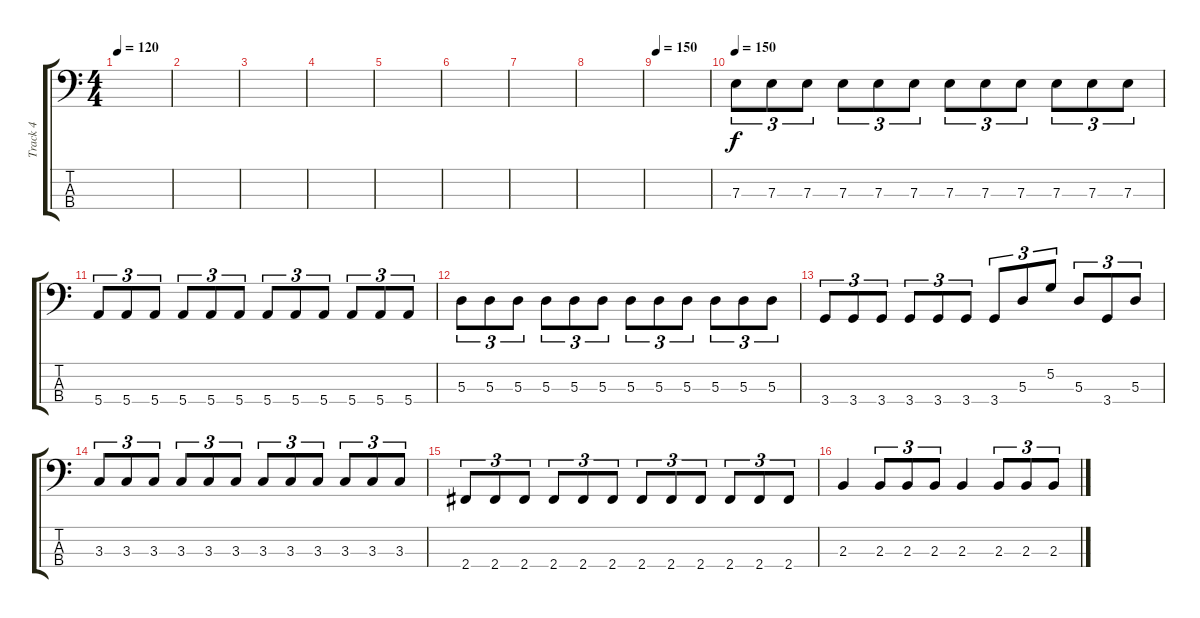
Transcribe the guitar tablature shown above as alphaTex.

\track ("Track 4" "Track 4") {instrument slapbass1}
\staff {score tabs}
\tuning (G2 D2 A1 E1) {hide}
\ts (4 4)
\tempo 120
\clef f4
\ks c
|
|
|
|
|
|
|
|
\tempo 150
|
\tempo 150
7.3.8{tu (3 2)} 7.3.8{tu (3 2)} 7.3.8{tu (3 2)} 7.3.8{tu (3 2)} 7.3.8{tu (3 2)} 7.3.8{tu (3 2)} 7.3.8{tu (3 2)} 7.3.8{tu (3 2)} 7.3.8{tu (3 2)} 7.3.8{tu (3 2)} 7.3.8{tu (3 2)} 7.3.8{tu (3 2)} |
5.4.8{tu (3 2)} 5.4.8{tu (3 2)} 5.4.8{tu (3 2)} 5.4.8{tu (3 2)} 5.4.8{tu (3 2)} 5.4.8{tu (3 2)} 5.4.8{tu (3 2)} 5.4.8{tu (3 2)} 5.4.8{tu (3 2)} 5.4.8{tu (3 2)} 5.4.8{tu (3 2)} 5.4.8{tu (3 2)} |
5.3.8{tu (3 2)} 5.3.8{tu (3 2)} 5.3.8{tu (3 2)} 5.3.8{tu (3 2)} 5.3.8{tu (3 2)} 5.3.8{tu (3 2)} 5.3.8{tu (3 2)} 5.3.8{tu (3 2)} 5.3.8{tu (3 2)} 5.3.8{tu (3 2)} 5.3.8{tu (3 2)} 5.3.8{tu (3 2)} |
3.4.8{tu (3 2)} 3.4.8{tu (3 2)} 3.4.8{tu (3 2)} 3.4.8{tu (3 2)} 3.4.8{tu (3 2)} 3.4.8{tu (3 2)} 3.4.8{tu (3 2)} 5.3.8{tu (3 2)} 5.2.8{tu (3 2)} 5.3.8{tu (3 2)} 3.4.8{tu (3 2)} 5.3.8{tu (3 2)} |
3.3.8{tu (3 2)} 3.3.8{tu (3 2)} 3.3.8{tu (3 2)} 3.3.8{tu (3 2)} 3.3.8{tu (3 2)} 3.3.8{tu (3 2)} 3.3.8{tu (3 2)} 3.3.8{tu (3 2)} 3.3.8{tu (3 2)} 3.3.8{tu (3 2)} 3.3.8{tu (3 2)} 3.3.8{tu (3 2)} |
2.4.8{tu (3 2)} 2.4.8{tu (3 2)} 2.4.8{tu (3 2)} 2.4.8{tu (3 2)} 2.4.8{tu (3 2)} 2.4.8{tu (3 2)} 2.4.8{tu (3 2)} 2.4.8{tu (3 2)} 2.4.8{tu (3 2)} 2.4.8{tu (3 2)} 2.4.8{tu (3 2)} 2.4.8{tu (3 2)} |
2.3.4 2.3.8{tu (3 2)} 2.3.8{tu (3 2)} 2.3.8{tu (3 2)} 2.3.4 2.3.8{tu (3 2)} 2.3.8{tu (3 2)} 2.3.8{tu (3 2)}
